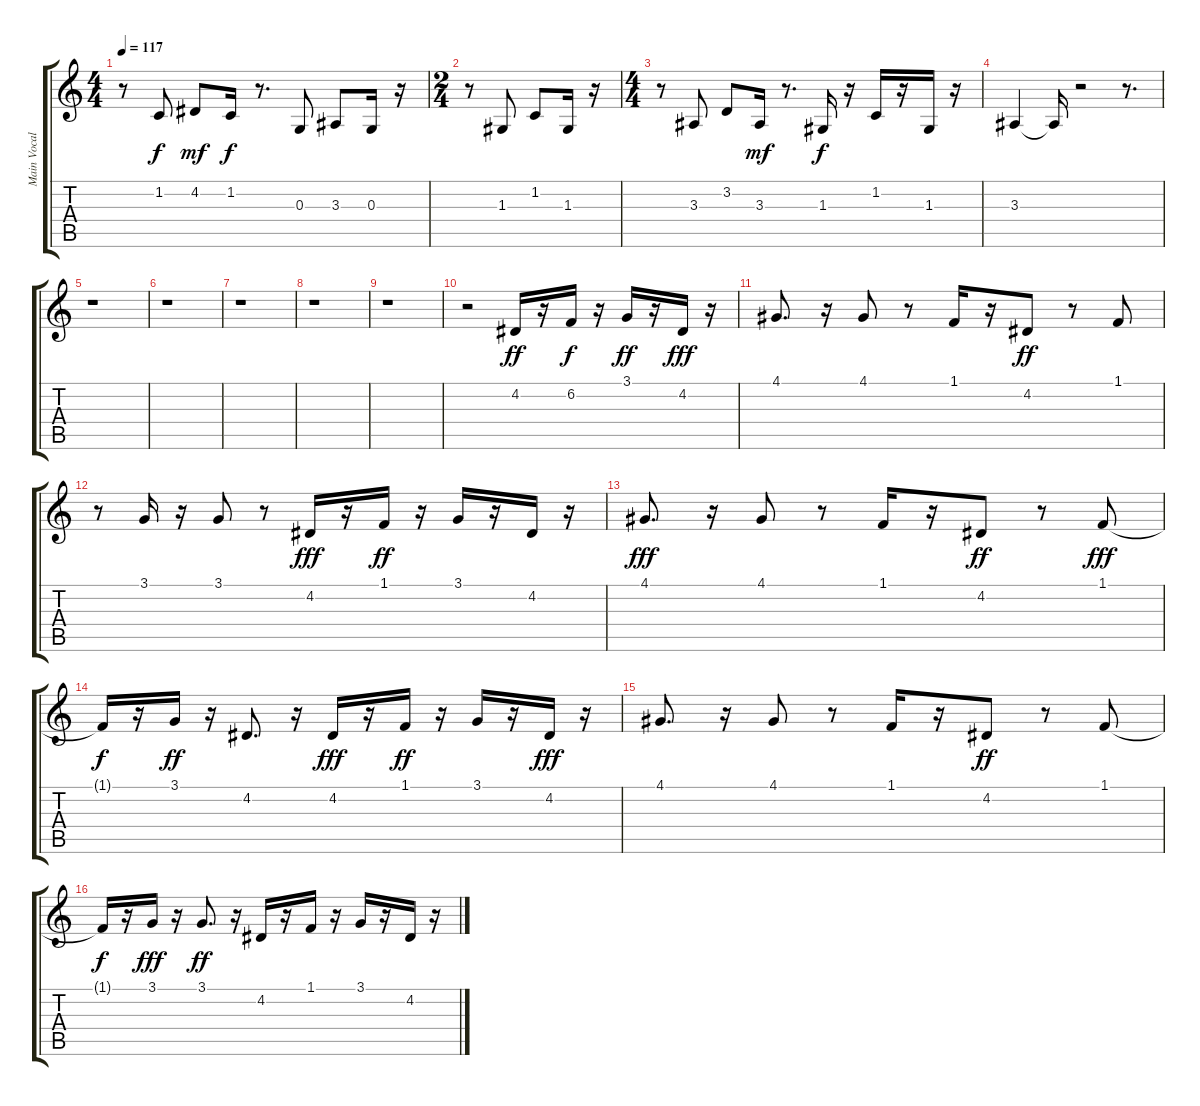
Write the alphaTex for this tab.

\track ("Main Vocal" "Main Vocal") {instrument synthvoice}
\staff {score tabs}
\tuning (E4 B3 G3 D3 A2 E2) {hide}
\ts (4 4)
\tempo 117
\clef g2
\ks c
r.8{dy f} 1.2.8 4.2.8{dy mf} 1.2.16{dy f} r.8{d} 0.3.8 3.3.8 0.3.16 r.16 |
\ts (2 4)
r.8 1.3.8 1.2.8 1.3.16 r.16 |
\ts (4 4)
r.8 3.3.8 3.2.8 3.3.16{dy mf} r.8{d} 1.3.16{dy f} r.16 1.2.16 r.16 1.3.16 r.16 |
3.3.4 3.3{t}.16 r.2 r.8{d} |
r.1 |
r.1 |
r.1 |
r.1 |
r.1 |
r.2 4.2.16{dy ff} r.16 6.2.16{dy f} r.16 3.1.16{dy ff} r.16 4.2.16{dy fff} r.16 |
4.1.8{d} r.16 4.1.8 r.8 1.1.16 r.16 4.2.8{dy ff} r.8 1.1.8 |
r.8 3.1.16 r.16 3.1.8 r.8 4.2.16{dy fff} r.16 1.1.16{dy ff} r.16 3.1.16 r.16 4.2.16 r.16 |
4.1.8{d dy fff} r.16 4.1.8 r.8 1.1.16 r.16 4.2.8{dy ff} r.8 1.1.8{dy fff} |
1.1{t}.16{dy f} r.16 3.1.16{dy ff} r.16 4.2.8{d} r.16 4.2.16{dy fff} r.16 1.1.16{dy ff} r.16 3.1.16 r.16 4.2.16{dy fff} r.16 |
4.1.8{d} r.16 4.1.8 r.8 1.1.16 r.16 4.2.8{dy ff} r.8 1.1.8 |
1.1{t}.16{dy f} r.16 3.1.16{dy fff} r.16 3.1.8{d dy ff} r.16 4.2.16 r.16 1.1.16 r.16 3.1.16 r.16 4.2.16 r.16
